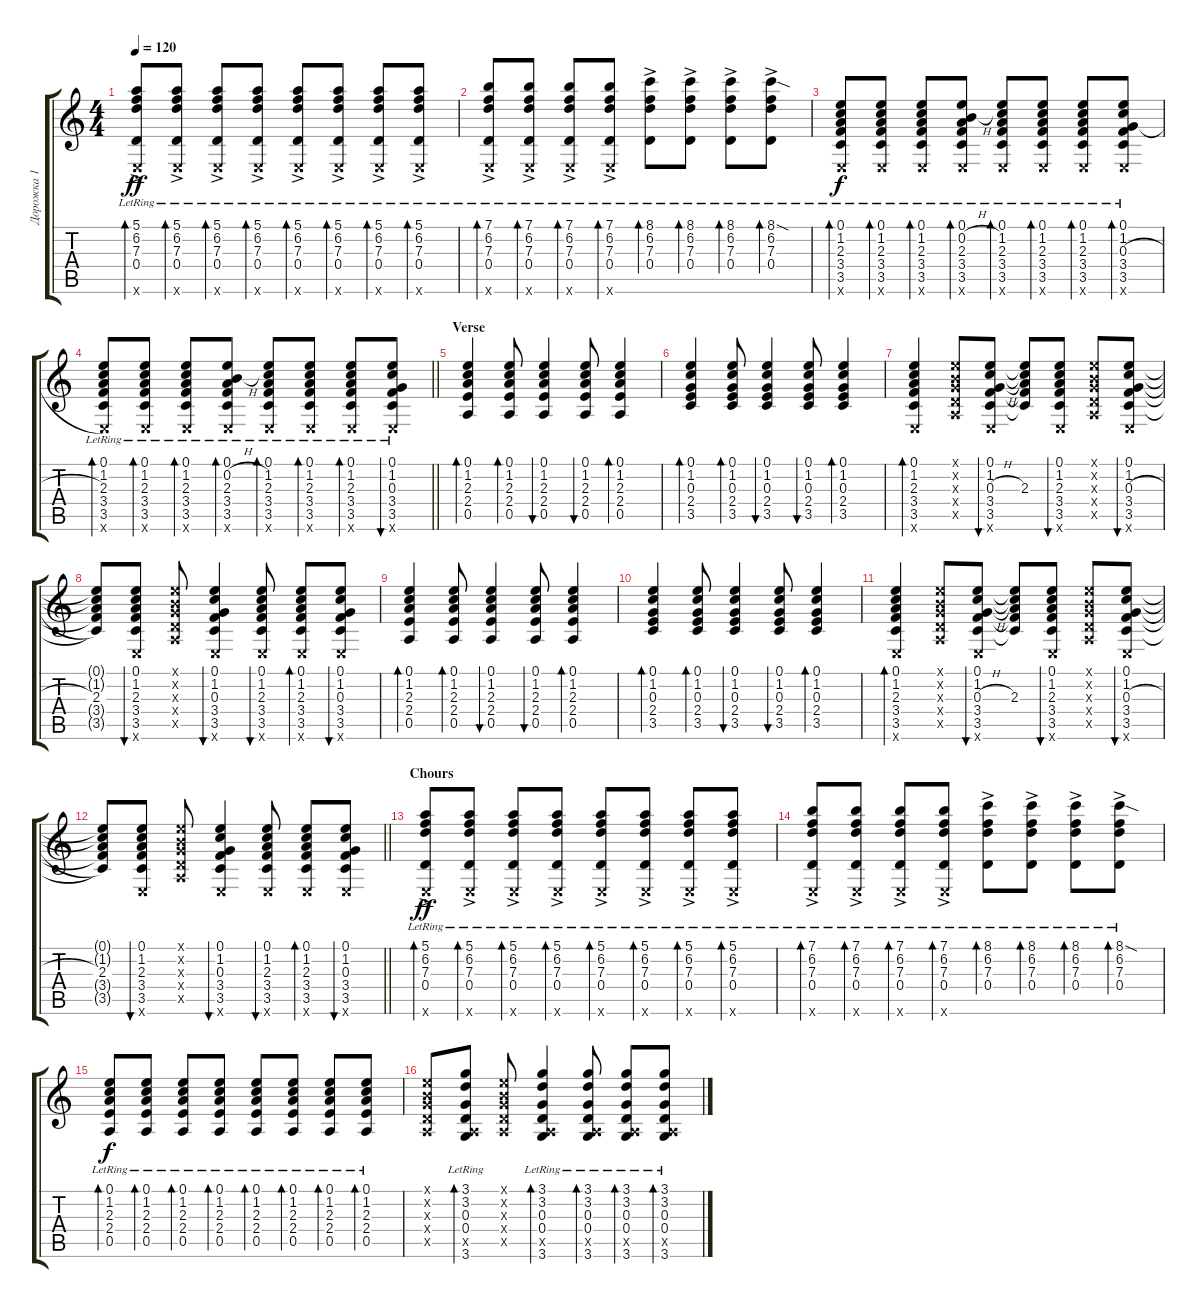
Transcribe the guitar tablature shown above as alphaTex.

\track ("Дорожка 1" "Дорожка 1") {instrument acousticguitarsteel}
\staff {score tabs}
\tuning (E4 B3 G3 D3 A2 E2) {hide}
\ts (4 4)
\tempo 120
\clef g2
\ks c
(5.1{ac lr} 6.2{lr} 7.3{lr} 0.4{lr} 0.6{x}).8{bd 30 dy ff} (5.1{ac lr} 6.2{lr} 7.3{lr} 0.4{lr} 0.6{x}).8{bd 30} (5.1{ac lr} 6.2{lr} 7.3{lr} 0.4{lr} 0.6{x}).8{bd 30} (5.1{ac lr} 6.2{lr} 7.3{lr} 0.4{lr} 0.6{x}).8{bd 30} (5.1{ac lr} 6.2{lr} 7.3{lr} 0.4{lr} 0.6{x}).8{bd 30} (5.1{ac lr} 6.2{lr} 7.3{lr} 0.4{lr} 0.6{x}).8{bd 30} (5.1{ac lr} 6.2{lr} 7.3{lr} 0.4{lr} 0.6{x}).8{bd 30} (5.1{ac lr} 6.2{lr} 7.3{lr} 0.4{lr} 0.6{x}).8{bd 30} |
(7.1{ac lr} 6.2{lr} 7.3{lr} 0.4{lr} 0.6{x}).8{bd 30} (7.1{ac lr} 6.2{lr} 7.3{lr} 0.4{lr} 0.6{x}).8{bd 30} (7.1{ac lr} 6.2{lr} 7.3{lr} 0.4{lr} 0.6{x}).8{bd 30} (7.1{ac lr} 6.2{lr} 7.3{lr} 0.4{lr} 0.6{x}).8{bd 30} (8.1{ac lr} 6.2{lr} 7.3{lr} 0.4{lr}).8{bd 30} (8.1{ac lr} 6.2{lr} 7.3{lr} 0.4{lr}).8{bd 30} (8.1{ac lr} 6.2{lr} 7.3{lr} 0.4{lr}).8{bd 30} (8.1{sod ac lr} 6.2{lr} 7.3{lr} 0.4{lr}).8{bd 30} |
(0.1{lr} 1.2{lr} 2.3{lr} 3.4{lr} 3.5{lr} 0.6{x}).8{bd 30 dy f} (0.1{lr} 1.2{lr} 2.3{lr} 3.4{lr} 3.5{lr} 0.6{x}).8{bd 30} (0.1{lr} 1.2{lr} 2.3{lr} 3.4{lr} 3.5{lr} 0.6{x}).8{bd 30} (0.1{lr} 0.2{h lr} 2.3{lr} 3.4{lr} 3.5{lr} 0.6{x}).8{bd 30} (0.1{lr} 1.2{lr} 2.3{lr} 3.4{lr} 3.5{lr} 0.6{x}).8{bd 30} (0.1{lr} 1.2{lr} 2.3{lr} 3.4{lr} 3.5{lr} 0.6{x}).8{bd 30} (0.1{lr} 1.2{lr} 2.3{lr} 3.4{lr} 3.5{lr} 0.6{x}).8{bd 30} (0.1{lr} 1.2{lr} 0.3{h lr} 3.4{lr} 3.5{lr} 0.6{x}).8{bd 30} |
\barLineRight lightlight
(0.1{lr} 1.2{lr} 2.3{lr} 3.4{lr} 3.5{lr} 0.6{x}).8{bd 30} (0.1{lr} 1.2{lr} 2.3{lr} 3.4{lr} 3.5{lr} 0.6{x}).8{bd 30} (0.1{lr} 1.2{lr} 2.3{lr} 3.4{lr} 3.5{lr} 0.6{x}).8{bd 30} (0.1{lr} 0.2{h lr} 2.3{lr} 3.4{lr} 3.5{lr} 0.6{x}).8{bd 30} (0.1{lr} 1.2{lr} 2.3{lr} 3.4{lr} 3.5{lr} 0.6{x}).8{bd 30} (0.1{lr} 1.2{lr} 2.3{lr} 3.4{lr} 3.5{lr} 0.6{x}).8{bd 30} (0.1{lr} 1.2{lr} 2.3{lr} 3.4{lr} 3.5{lr} 0.6{x}).8{bd 30} (0.1{lr} 1.2{lr} 0.3{lr} 3.4{lr} 3.5{lr} 0.6{x}).8{bu 30} |
\section ("" "Verse")
(0.1 1.2 2.3 2.4 0.5).4{bd 30} (0.1 1.2 2.3 2.4 0.5).8{bd 30} (0.1 1.2 2.3 2.4 0.5).4{bu 30} (0.1 1.2 2.3 2.4 0.5).8{bu 30} (0.1 1.2 2.3 2.4 0.5).4{bd 30} |
(0.1 1.2 0.3 2.4 3.5).4{bd 30} (0.1 1.2 0.3 2.4 3.5).8{bd 30} (0.1 1.2 0.3 2.4 3.5).4{bu 30} (0.1 1.2 0.3 2.4 3.5).8{bu 30} (0.1 1.2 0.3 2.4 3.5).4{bd 30} |
(0.1 1.2 2.3 3.4 3.5 0.6{x}).4{bd 60} (0.1{x} 0.2{x} 0.3{x} 0.4{x} 0.5{x}).8 (0.1 1.2 0.3{h} 3.4 3.5 0.6{x}).8{bu 30} (0.1{t} 1.2{t} 2.3 3.4{t} 3.5{t}).8 (0.1 1.2 2.3 3.4 3.5 0.6{x}).8{bu 30} (0.1{x} 0.2{x} 0.3{x} 0.4{x} 0.5{x}).8 (0.1 1.2 0.3{h} 3.4 3.5 0.6{x}).8{bu 30} |
(0.1{t} 1.2{t} 2.3 3.4{t} 3.5{t}).8 (0.1 1.2 2.3 3.4 3.5 0.6{x}).8{bu 30} (0.1{x} 0.2{x} 0.3{x} 0.4{x} 0.5{x}).8 (0.1 1.2 0.3 3.4 3.5 0.6{x}).4{bu 30} (0.1 1.2 2.3 3.4 3.5 0.6{x}).8{bu 30} (0.1 1.2 2.3 3.4 3.5 0.6{x}).8{bd 30} (0.1 1.2 0.3 3.4 3.5 0.6{x}).8{bu 30} |
(0.1 1.2 2.3 2.4 0.5).4{bd 30} (0.1 1.2 2.3 2.4 0.5).8{bd 30} (0.1 1.2 2.3 2.4 0.5).4{bu 30} (0.1 1.2 2.3 2.4 0.5).8{bu 30} (0.1 1.2 2.3 2.4 0.5).4{bd 30} |
(0.1 1.2 0.3 2.4 3.5).4{bd 30} (0.1 1.2 0.3 2.4 3.5).8{bd 30} (0.1 1.2 0.3 2.4 3.5).4{bu 30} (0.1 1.2 0.3 2.4 3.5).8{bu 30} (0.1 1.2 0.3 2.4 3.5).4{bd 30} |
(0.1 1.2 2.3 3.4 3.5 0.6{x}).4{bd 60} (0.1{x} 0.2{x} 0.3{x} 0.4{x} 0.5{x}).8 (0.1 1.2 0.3{h} 3.4 3.5 0.6{x}).8{bu 30} (0.1{t} 1.2{t} 2.3 3.4{t} 3.5{t}).8 (0.1 1.2 2.3 3.4 3.5 0.6{x}).8{bu 30} (0.1{x} 0.2{x} 0.3{x} 0.4{x} 0.5{x}).8 (0.1 1.2 0.3{h} 3.4 3.5 0.6{x}).8{bu 30} |
\barLineRight lightlight
(0.1{t} 1.2{t} 2.3 3.4{t} 3.5{t}).8 (0.1 1.2 2.3 3.4 3.5 0.6{x}).8{bu 30} (0.1{x} 0.2{x} 0.3{x} 0.4{x} 0.5{x}).8 (0.1 1.2 0.3 3.4 3.5 0.6{x}).4{bu 30} (0.1 1.2 2.3 3.4 3.5 0.6{x}).8{bu 30} (0.1 1.2 2.3 3.4 3.5 0.6{x}).8{bd 30} (0.1 1.2 0.3 3.4 3.5 0.6{x}).8{bu 30} |
\section ("" "Chours")
(5.1{ac lr} 6.2{lr} 7.3{lr} 0.4{lr} 0.6{x}).8{bd 30 dy ff} (5.1{ac lr} 6.2{lr} 7.3{lr} 0.4{lr} 0.6{x}).8{bd 30} (5.1{ac lr} 6.2{lr} 7.3{lr} 0.4{lr} 0.6{x}).8{bd 30} (5.1{ac lr} 6.2{lr} 7.3{lr} 0.4{lr} 0.6{x}).8{bd 30} (5.1{ac lr} 6.2{lr} 7.3{lr} 0.4{lr} 0.6{x}).8{bd 30} (5.1{ac lr} 6.2{lr} 7.3{lr} 0.4{lr} 0.6{x}).8{bd 30} (5.1{ac lr} 6.2{lr} 7.3{lr} 0.4{lr} 0.6{x}).8{bd 30} (5.1{ac lr} 6.2{lr} 7.3{lr} 0.4{lr} 0.6{x}).8{bd 30} |
(7.1{ac lr} 6.2{lr} 7.3{lr} 0.4{lr} 0.6{x}).8{bd 30} (7.1{ac lr} 6.2{lr} 7.3{lr} 0.4{lr} 0.6{x}).8{bd 30} (7.1{ac lr} 6.2{lr} 7.3{lr} 0.4{lr} 0.6{x}).8{bd 30} (7.1{ac lr} 6.2{lr} 7.3{lr} 0.4{lr} 0.6{x}).8{bd 30} (8.1{ac lr} 6.2{lr} 7.3{lr} 0.4{lr}).8{bd 30} (8.1{ac lr} 6.2{lr} 7.3{lr} 0.4{lr}).8{bd 30} (8.1{ac lr} 6.2{lr} 7.3{lr} 0.4{lr}).8{bd 30} (8.1{sod ac lr} 6.2{lr} 7.3{lr} 0.4{lr}).8{bd 30} |
(0.1{lr} 1.2{lr} 2.3{lr} 2.4{lr} 0.5{lr}).8{bd 30 dy f} (0.1{lr} 1.2{lr} 2.3{lr} 2.4{lr} 0.5{lr}).8{bd 30} (0.1{lr} 1.2{lr} 2.3{lr} 2.4{lr} 0.5{lr}).8{bd 30} (0.1{lr} 1.2{lr} 2.3{lr} 2.4{lr} 0.5{lr}).8{bd 30} (0.1{lr} 1.2{lr} 2.3{lr} 2.4{lr} 0.5{lr}).8{bd 30} (0.1{lr} 1.2{lr} 2.3{lr} 2.4{lr} 0.5{lr}).8{bd 30} (0.1{lr} 1.2{lr} 2.3{lr} 2.4{lr} 0.5{lr}).8{bd 30} (0.1{lr} 1.2{lr} 2.3{lr} 2.4{lr} 0.5{lr}).8{bd 30} |
(0.1{x} 0.2{x} 0.3{x} 0.4{x} 0.5{x}).8 (3.1{lr} 3.2{lr} 0.3{lr} 0.4{lr} 0.5{x} 3.6{lr}).8{bd 30} (0.1{x} 0.2{x} 0.3{x} 0.4{x} 0.5{x}).8 (3.1{lr} 3.2{lr} 0.3{lr} 0.4{lr} 0.5{x} 3.6{lr}).4{bd 30} (3.1{lr} 3.2{lr} 0.3{lr} 0.4{lr} 0.5{x} 3.6{lr}).8{bd 30} (3.1{lr} 3.2{lr} 0.3{lr} 0.4{lr} 0.5{x} 3.6{lr}).8{bd 30} (3.1{lr} 3.2{lr} 0.3{lr} 0.4{lr} 0.5{x} 3.6{lr}).8{bd 30}
